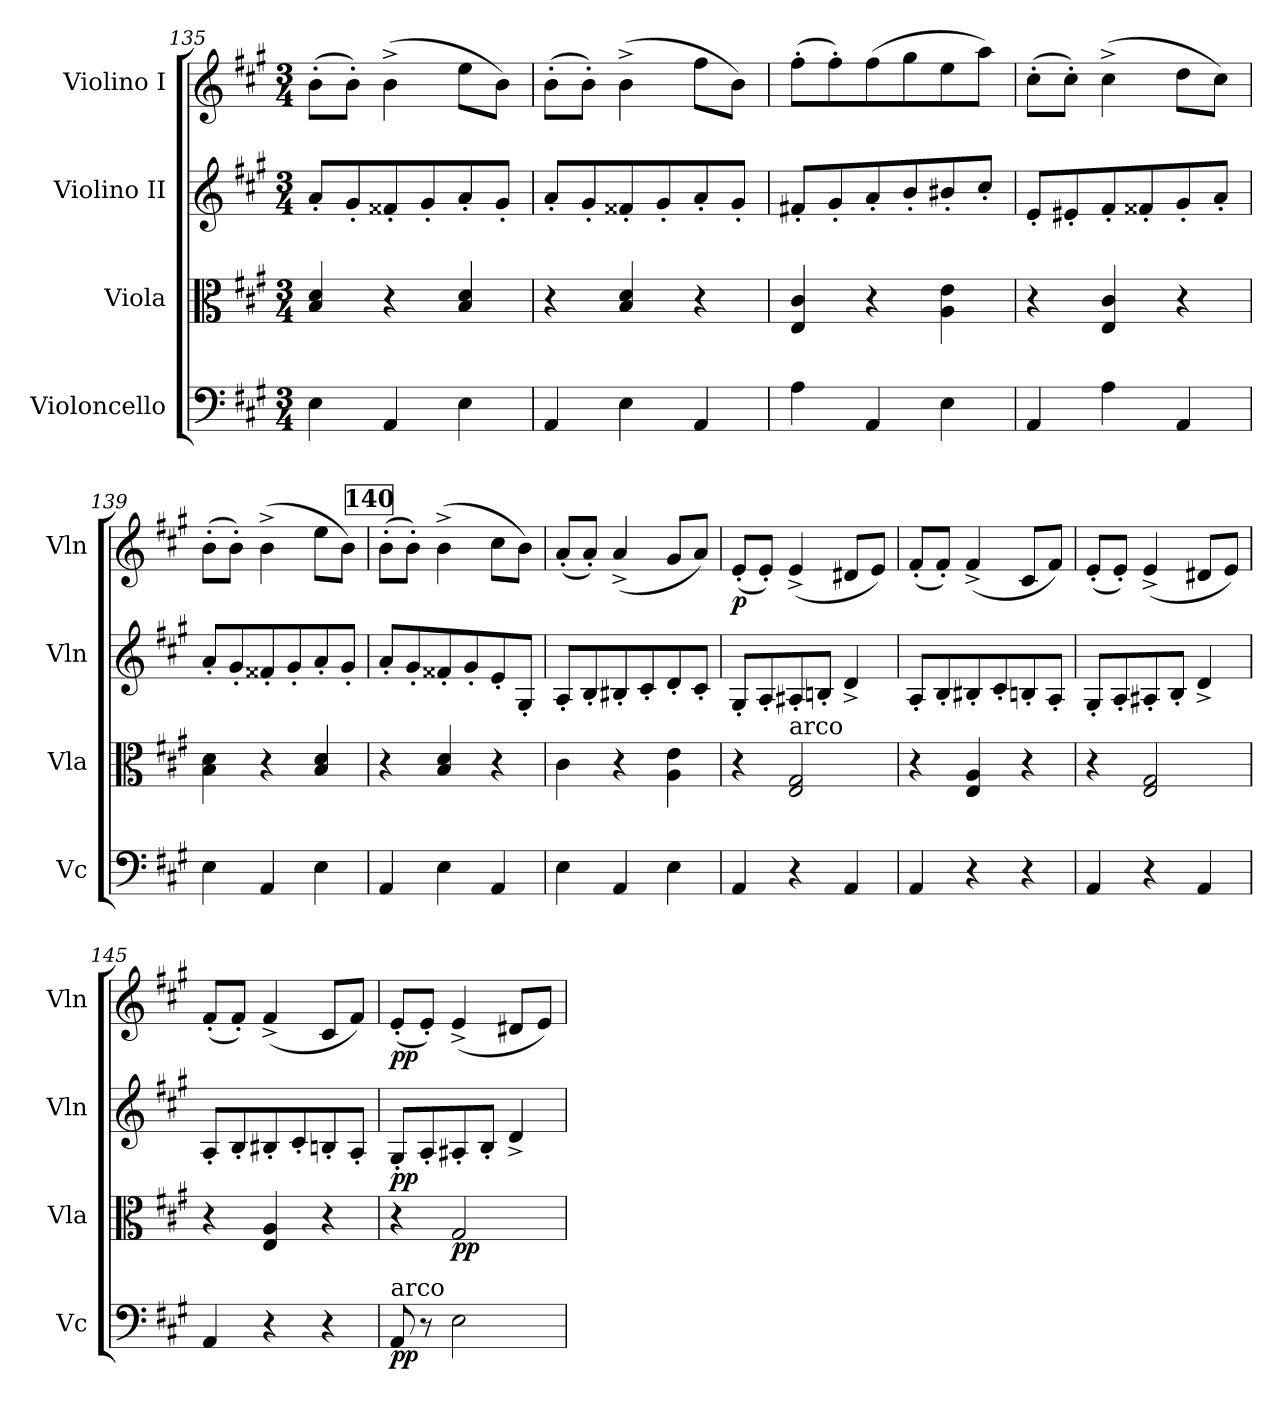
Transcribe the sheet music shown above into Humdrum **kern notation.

**kern	**dynam	**kern	**dynam	**kern	**dynam	**kern	**dynam
*part4	*part4	*part3	*part3	*part2	*part2	*part1	*part1
*staff4	*staff4	*staff3	*staff3	*staff2	*staff2	*staff1	*staff1
*I"Violoncello	*	*I"Viola	*	*I"Violino II	*	*I"Violino I	*
*I'Vc	*	*I'Vla	*	*I'Vln	*	*I'Vln	*
*clefF4	*	*clefC3	*	*clefG2	*	*clefG2	*
*k[f#c#g#]	*	*k[f#c#g#]	*	*k[f#c#g#]	*	*k[f#c#g#]	*
*M3/4	*	*M3/4	*	*M3/4	*	*M3/4	*
=135	=135	=135	=135	=135	=135	=135	=135
4E\	.	4B/ 4d/	.	8a'/L	.	(>8b'\L	.
.	.	.	.	8g#'/	.	8b'\J)	.
4AA/	.	4r	.	8f##X'/	.	(>4b^\	.
.	.	.	.	8g#'/	.	.	.
4E\	.	4B/ 4d/	.	8a'/	.	8ee\L	.
.	.	.	.	8g#'/J	.	8b\J)	.
!!LO:LB:g=z
=136	=136	=136	=136	=136	=136	=136	=136
4AA/	.	4r	.	8a'/L	.	(>8b'\L	.
.	.	.	.	8g#'/	.	8b'\J)	.
4E\	.	4B/ 4d/	.	8f##X'/	.	(>4b^\	.
.	.	.	.	8g#'/	.	.	.
4AA/	.	4r	.	8a'/	.	8ff#\L	.
.	.	.	.	8g#'/J	.	8b\J)	.
=137	=137	=137	=137	=137	=137	=137	=137
4A\	.	4E/ 4c#/	.	8f#X'/L	.	(>8ff#'\L	.
.	.	.	.	8g#'/	.	8ff#'\)	.
4AA/	.	4r	.	8a'/	.	(>8ff#\	.
.	.	.	.	8b'/	.	8gg#\	.
4E\	.	4A\ 4e\	.	8b#X'/	.	8ee\	.
.	.	.	.	8cc#'/J	.	8aa\J)	.
=138	=138	=138	=138	=138	=138	=138	=138
4AA/	.	4r	.	8e'/L	.	(>8cc#'\L	.
.	.	.	.	8e#X'/	.	8cc#'\J)	.
4A\	.	4E/ 4c#/	.	8f#'/	.	(>4cc#^\	.
.	.	.	.	8f##X'/	.	.	.
4AA/	.	4r	.	8g#'/	.	8dd\L	.
.	.	.	.	8a'/J	.	8cc#\J)	.
=139	=139	=139	=139	=139	=139	=139	=139
4E\	.	4B\ 4d\	.	8a'/L	.	(>8b'\L	.
.	.	.	.	8g#'/	.	8b'\J)	.
4AA/	.	4r	.	8f##X'/	.	(>4b^\	.
.	.	.	.	8g#'/	.	.	.
4E\	.	4B/ 4d/	.	8a'/	.	8ee\L	.
.	.	.	.	8g#'/J	.	8b\J)	.
!!LO:REH:place=s1:a:B:fs=14:t=140
=140	=140	=140	=140	=140	=140	=140	=140
4AA/	.	4r	.	8a'/L	.	(>8b'\L	.
.	.	.	.	8g#'/	.	8b'\J)	.
4E\	.	4B/ 4d/	.	8f##X'/	.	(>4b^\	.
.	.	.	.	8g#'/	.	.	.
4AA/	.	4r	.	8e'/	.	8cc#\L	.
.	.	.	.	8G#'/J	.	8b\J)	.
=141	=141	=141	=141	=141	=141	=141	=141
4E\	.	4c#\	.	8A'/L	.	(<8a'/L	.
.	.	.	.	8B'/	.	8a'/J)	.
4AA/	.	4r	.	8B#X'/	.	(<4a^/	.
.	.	.	.	8c#'/	.	.	.
4E\	.	4A\ 4e\	.	8d'/	.	8g#/L	.
.	.	.	.	8c#'/J	.	8a/J)	.
=142	=142	=142	=142	=142	=142	=142	=142
!	!	!	!	!	!	!	!LO:DY:b
4AA/	.	4r	.	8G#'/L	.	(<8e'/L	p
.	.	.	.	8A'/	.	8e'/J)	.
!	!	!LO:TX:a:t=arco	!	!	!	!	!
4r	.	2E/ 2G#/	.	8A#X'/	.	(<4e^/	.
.	.	.	.	8Bn'/J	.	.	.
4AA/	.	.	.	4d^/	.	8d#X/L	.
.	.	.	.	.	.	8e/J)	.
!!LO:LB:g=z
=143	=143	=143	=143	=143	=143	=143	=143
4AA/	.	4r	.	8A'/L	.	(<8f#'/L	.
.	.	.	.	8B'/	.	8f#'/J)	.
4r	.	4E/ 4A/	.	8B#X'/	.	(<4f#^/	.
.	.	.	.	8c#'/	.	.	.
4r	.	4r	.	8Bn'/	.	8c#/L	.
.	.	.	.	8A'/J	.	8f#/J)	.
=144	=144	=144	=144	=144	=144	=144	=144
4AA/	.	4r	.	8G#'/L	.	(<8e'/L	.
.	.	.	.	8A'/	.	8e'/J)	.
4r	.	2E/ 2G#/	.	8A#X'/	.	(<4e^/	.
.	.	.	.	8B'/J	.	.	.
4AA/	.	.	.	4d^/	.	8d#X/L	.
.	.	.	.	.	.	8e/J)	.
=145	=145	=145	=145	=145	=145	=145	=145
4AA/	.	4r	.	8A'/L	.	(<8f#'/L	.
.	.	.	.	8B'/	.	8f#'/J)	.
4r	.	4E/ 4A/	.	8B#X'/	.	(<4f#^/	.
.	.	.	.	8c#'/	.	.	.
4r	.	4r	.	8Bn'/	.	8c#/L	.
.	.	.	.	8A'/J	.	8f#/J)	.
=146	=146	=146	=146	=146	=146	=146	=146
!LO:TX:a:t=arco	!	!	!	!	!	!	!
!	!LO:DY:b	!	!	!	!LO:DY:b	!	!LO:DY:b
8AA/	pp	4r	.	8G#'/L	pp	(<8e'/L	pp
8r	.	.	.	8A'/	.	8e'/J)	.
!	!	!	!LO:DY:b	!	!	!	!
2E\	.	2G#/	pp	8A#X'/	.	(<4e^/	.
.	.	.	.	8B'/J	.	.	.
.	.	.	.	4d^/	.	8d#X/L	.
.	.	.	.	.	.	8e/J)	.
=	=	=	=	=	=	=	=
*-	*-	*-	*-	*-	*-	*-	*-
